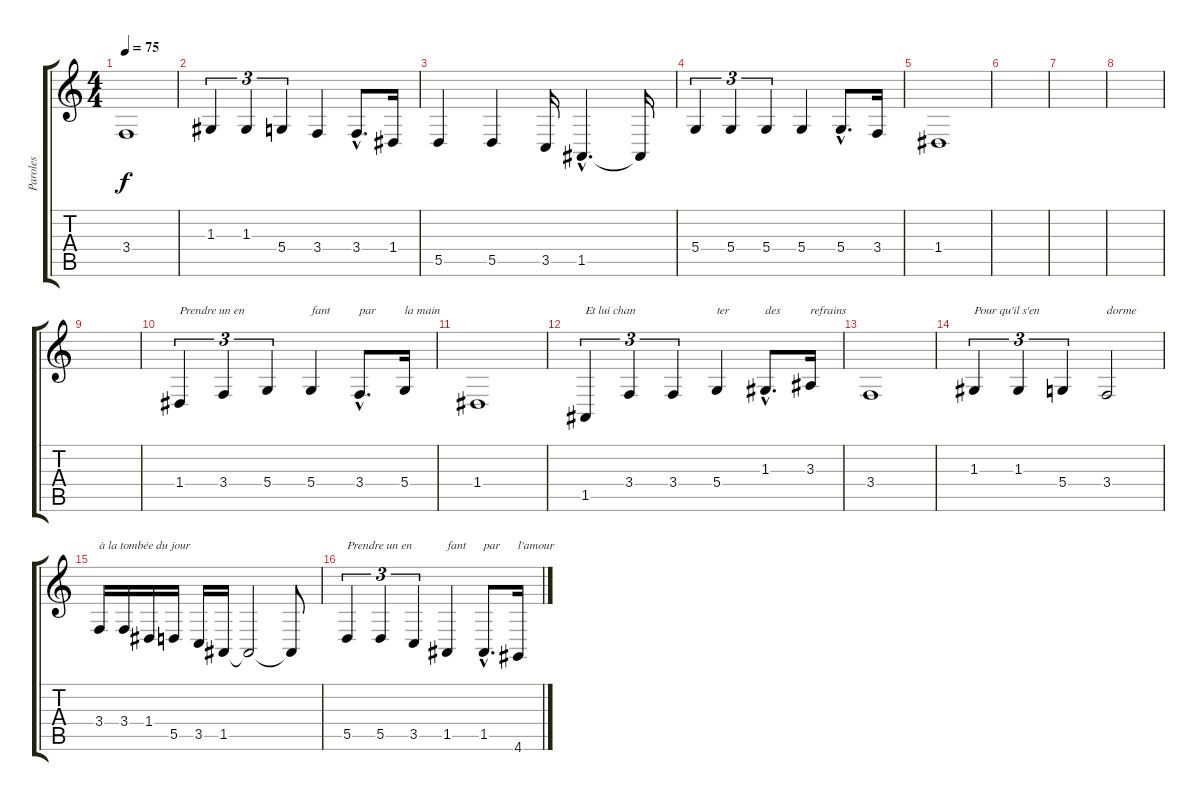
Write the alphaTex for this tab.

\track ("Paroles" "Paroles") {instrument lead5charang}
\staff {score tabs}
\tuning (E4 B3 G3 D3 A2 E2) {hide}
\ts (4 4)
\tempo 75
\clef g2
\ks c
3.4.1{dy f} |
1.3.4{tu (3 2)} 1.3.4{tu (3 2)} 5.4.4{tu (3 2)} 3.4.4 3.4{hac}.8{d} 1.4.16 |
5.5.4 5.5.4 3.5.16 1.5{hac}.4{d} 1.5{t}.16 |
5.4.4{tu (3 2)} 5.4.4{tu (3 2)} 5.4.4{tu (3 2)} 5.4.4 5.4{hac}.8{d} 3.4.16 |
1.4.1 |
|
|
|
|
1.4.4{tu (3 2) txt "Prendre un en"} 3.4.4{tu (3 2)} 5.4.4{tu (3 2)} 5.4.4{txt "fant"} 3.4{hac}.8{d txt "par"} 5.4.16{txt "la main"} |
1.4.1 |
1.5.4{tu (3 2) txt "Et lui chan"} 3.4.4{tu (3 2)} 3.4.4{tu (3 2)} 5.4.4{txt "ter"} 1.3{hac}.8{d txt "des"} 3.3.16{txt "refrains"} |
3.4.1 |
1.3.4{tu (3 2) txt "Pour qu'il s'en"} 1.3.4{tu (3 2)} 5.4.4{tu (3 2)} 3.4.2{txt "dorme"} |
3.4.16{txt "à la tombée du jour"} 3.4.16 1.4.16 5.5.16 3.5.16 1.5.16 1.5{t}.2 1.5{t}.8 |
5.5.4{tu (3 2) txt "Prendre un en"} 5.5.4{tu (3 2)} 3.5.4{tu (3 2)} 1.5.4{txt "fant"} 1.5{hac}.8{d txt "par"} 4.6.16{txt "l'amour"}
